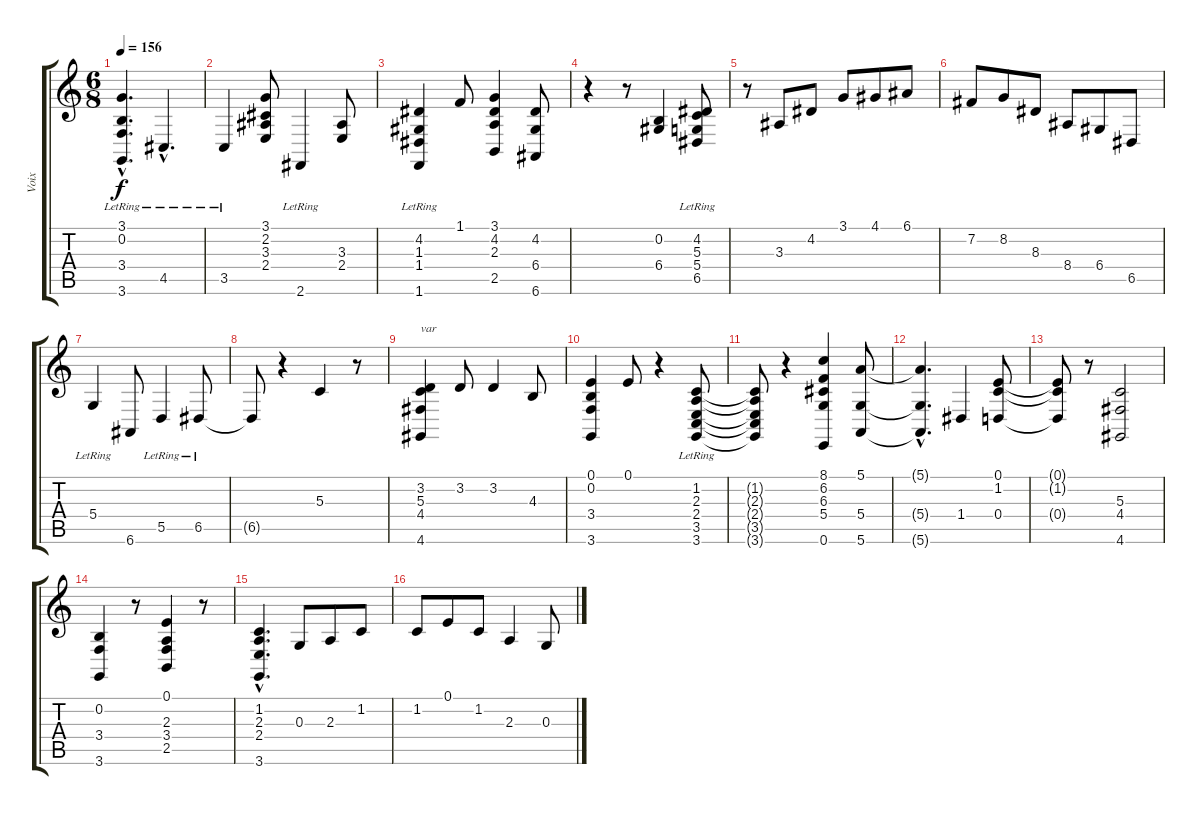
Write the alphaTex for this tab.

\track ("Voix" "Voix") {instrument voiceoohs}
\staff {score tabs}
\tuning (E4 B3 G3 D3 A2 E2) {hide}
\ts (6 8)
\tempo 156
\clef g2
\ks c
(3.1{hac} 0.2{hac} 3.4{hac} 3.6{hac lr}).4{d dy f} 4.5{hac lr}.4{d} |
3.5{lr}.4 (3.1 2.2 3.3 2.4).8 2.6{lr}.4 (3.3 2.4).8 |
(4.2 1.3 1.4 1.6{lr}).4 1.1.8 (3.1 4.2 2.3 2.5).4 (4.2 6.4 6.6).8 |
r.4 r.8 (0.2 6.4).4 (4.2 5.3 5.4 6.5{lr}).8 |
r.8 3.3.8 4.2.8 3.1.8 4.1.8 6.1.8 |
7.2.8 8.2.8 8.3.8 8.4.8 6.4.8 6.5.8 |
5.4{lr}.4 6.6.8 5.5{lr}.4 6.5{lr}.8 |
6.5{t}.8 r.4 5.3.4 r.8 |
(3.2 5.3 4.4 4.6).4{txt "var"} 3.2.8 3.2.4 4.3.8 |
(0.1 0.2 3.4 3.6).4 0.1.8 r.4 (1.2 2.3 2.4 3.5 3.6{lr}).8 |
(1.2{t} 2.3{t} 2.4{t} 3.5{t} 3.6{t}).8 r.4 (8.1 6.2 6.3 5.4 0.6).4 (5.1 5.4 5.6).8 |
(5.1{hac t} 5.4{hac t} 5.6{hac t}).4{d} 1.4.4 (0.1 1.2 0.4).8 |
(0.1{t} 1.2{t} 0.4{t}).8 r.8 (5.3 4.4 4.6).2 |
(0.2 3.4 3.6).4 r.8 (0.1 2.3 3.4 2.5).4 r.8 |
(1.2{hac} 2.3{hac} 2.4{hac} 3.6{hac}).4{d} 0.3.8 2.3.8 1.2.8 |
1.2.8 0.1.8 1.2.8 2.3.4 0.3.8
